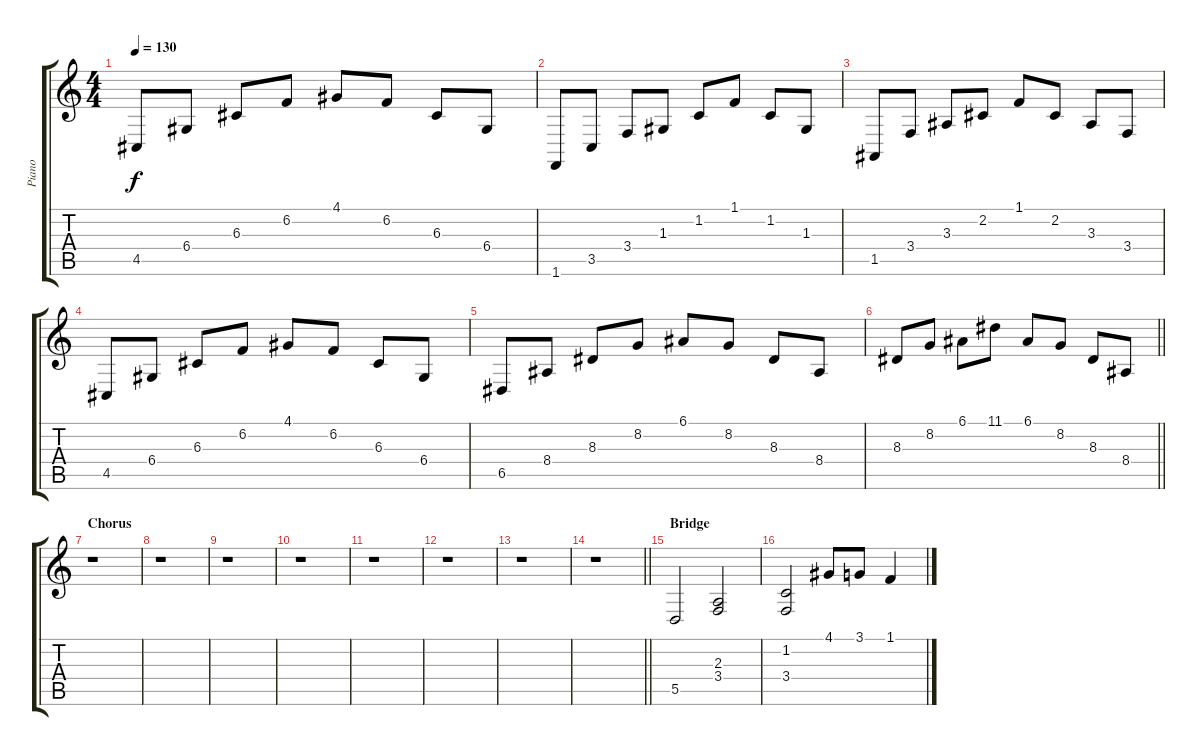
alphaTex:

\track ("Piano" "Piano") {instrument brightacousticpiano}
\staff {score tabs}
\tuning (E4 B3 G3 D3 A2 E2) {hide}
\ts (4 4)
\tempo 130
\clef g2
\ks c
4.5.8{dy f} 6.4.8 6.3.8 6.2.8 4.1.8 6.2.8 6.3.8 6.4.8 |
1.6.8 3.5.8 3.4.8 1.3.8 1.2.8 1.1.8 1.2.8 1.3.8 |
1.5.8 3.4.8 3.3.8 2.2.8 1.1.8 2.2.8 3.3.8 3.4.8 |
4.5.8 6.4.8 6.3.8 6.2.8 4.1.8 6.2.8 6.3.8 6.4.8 |
6.5.8 8.4.8 8.3.8 8.2.8 6.1.8 8.2.8 8.3.8 8.4.8 |
\barLineRight lightlight
8.3.8 8.2.8 6.1.8 11.1.8 6.1.8 8.2.8 8.3.8 8.4.8 |
\section ("" "Chorus ")
r.1 |
r.1 |
r.1 |
r.1 |
r.1 |
r.1 |
r.1 |
\barLineRight lightlight
r.1 |
\section ("" "Bridge ")
5.5.2 (2.3 3.4).2 |
(1.2 3.4).2 4.1.8 3.1.8 1.1.4
